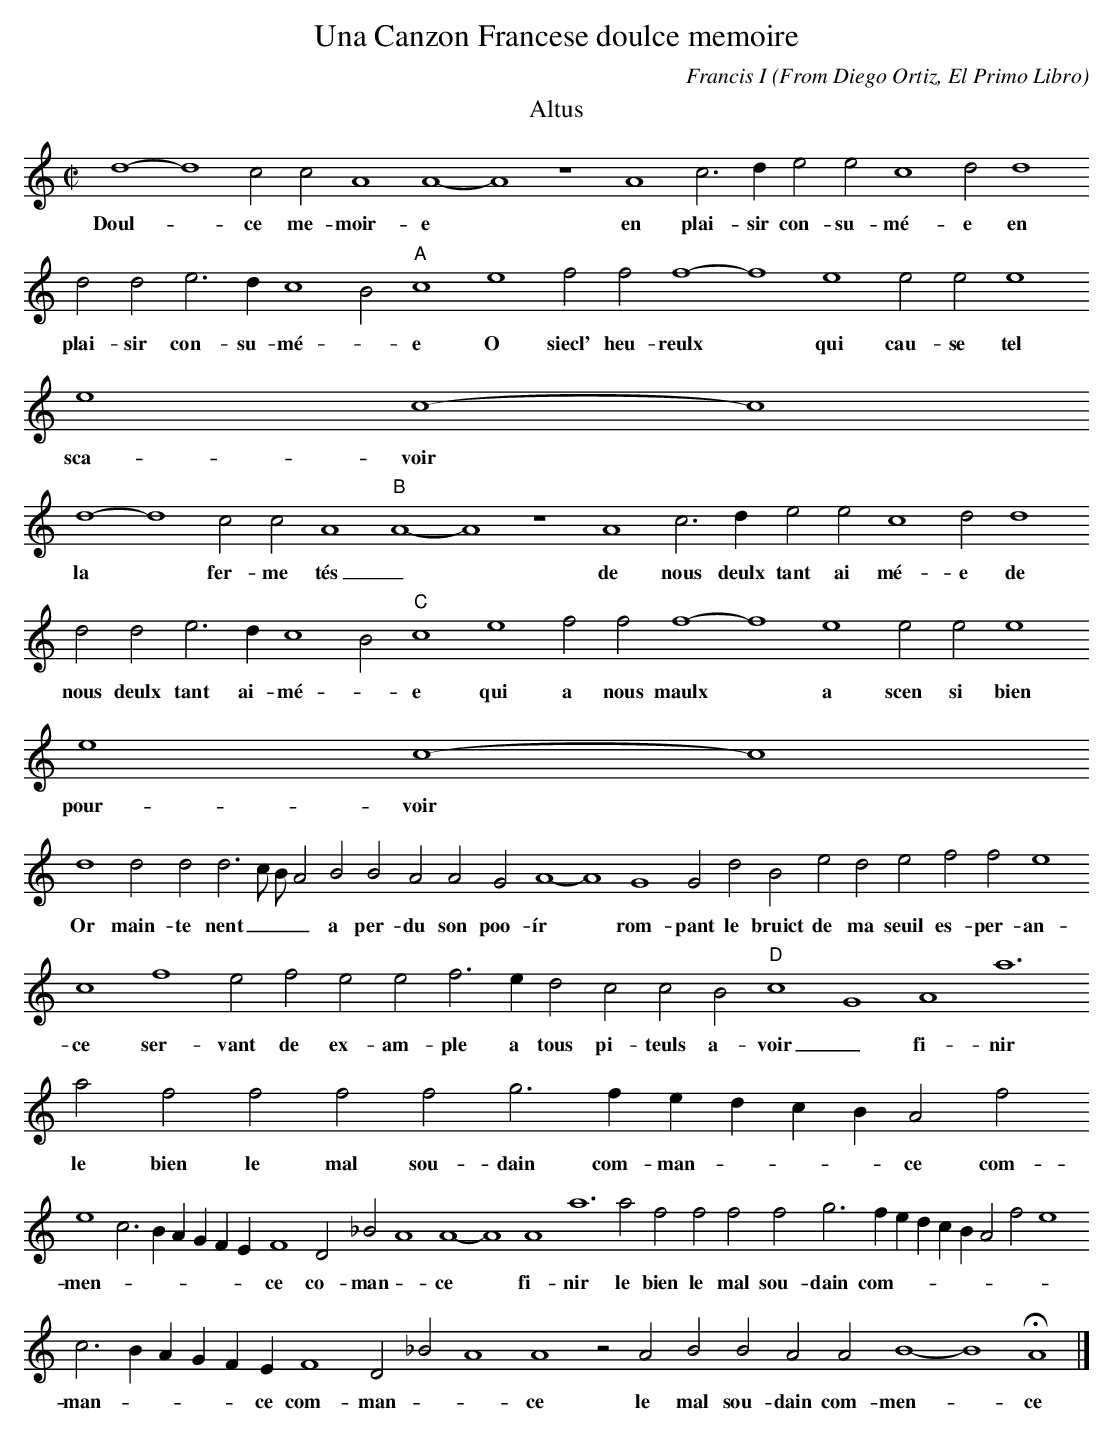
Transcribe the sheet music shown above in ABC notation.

X:1
T:Una Canzon Francese doulce memoire
C: Francis I
O: From Diego Ortiz, El Primo Libro
L:1/2
M:C|
K:D dorian -8va
T:Altus
d2-d2 c c A2 A2-A2 z2 A2 c > d e e c2 d d2 d d e > d c2 B "A"c2 e2 f f f2-f2 e2 e e e2 e2 c2-c2
w:Doul- * ce me- moir- e * en plai- sir con- su- mé- e en plai- sir con- su- mé -  e O siecl' heu- reulx * qui cau- se tel sca- voir *
d2-d2 c c A2 "B"A2-A2 z2 A2 c > d e e c2 d d2 d d e > d c2 B "C"c2 e2 f f f2-f2 e2 e e e2 e2 c2-c2
w:la * fer- me tés _ * de nous deulx tant ai mé- e de nous deulx tant ai- mé - e qui  a nous maulx * a scen si bien pour- voir *
d2 d d d3/2 c// B// A B B A A G A2-A2 G2 G d B e d e f f e2
w:Or main- te nent _ _ _ a per- du son poo- ír * rom-  pant le bruict de ma seuil  es- per- an-
c2 f2 e f e e f > e d c c B "D"c2 G2 A2 a3 a f f f f g > f e/ d/ c/ B/ A f
w:ce ser- vant de ex- am- ple a tous pi- teuls a- voir _ fi- nir le bien le mal sou- dain com- man - - - ce com-
e2 c > B A/ G/ F/ E/ F2 D _B A2 A2-A2 A2 a3 a f f f f g > f e/ d/ c/ B/ A f e2
w:men - - - - - - ce co- man - ce * fi- nir le bien le mal sou- dain com-
c > B A/ G/ F/ E/ F2 D _B A2 A2 z A B B A A B2-B2 HA2 |]
w:man - - - - ce com- man - - ce le mal sou- dain com- men- * ce
